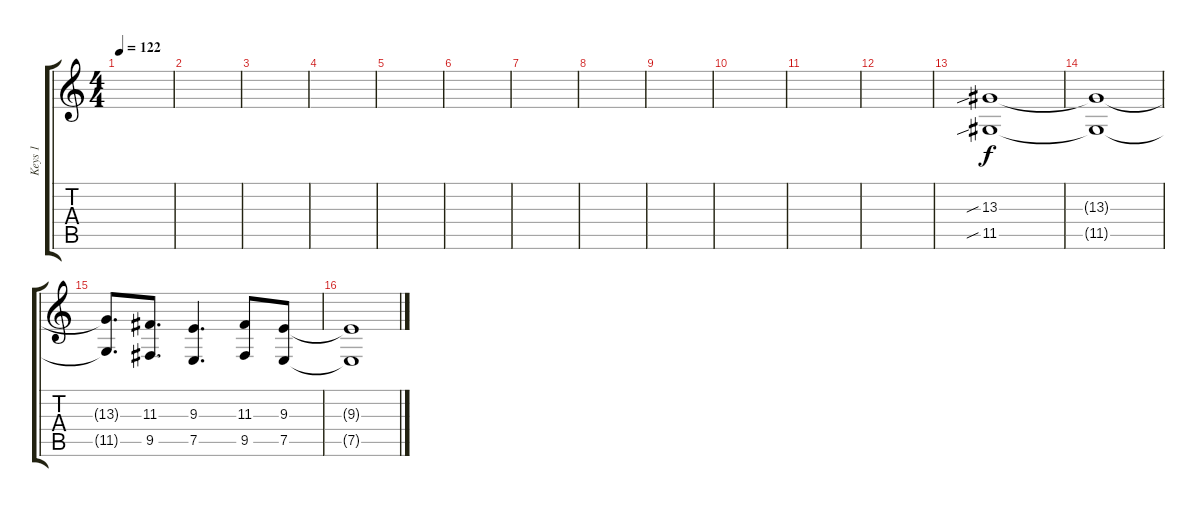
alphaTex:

\track ("Keys 1" "Keys 1") {instrument synthstrings1}
\staff {score tabs}
\tuning (E4 B3 G3 D3 A2 E2) {hide}
\ts (4 4)
\tempo 122
\clef g2
\ks c
|
|
|
|
|
|
|
|
|
|
|
|
(13.3{sib} 11.5{sib}).1{volume 13} |
(13.3{t} 11.5{t}).1 |
(13.3{t} 11.5{t}).8{d} (11.3 9.5).8{d} (9.3 7.5).4{d} (11.3 9.5).8 (9.3 7.5).8{volume 0} |
(9.3{t} 7.5{t}).1
